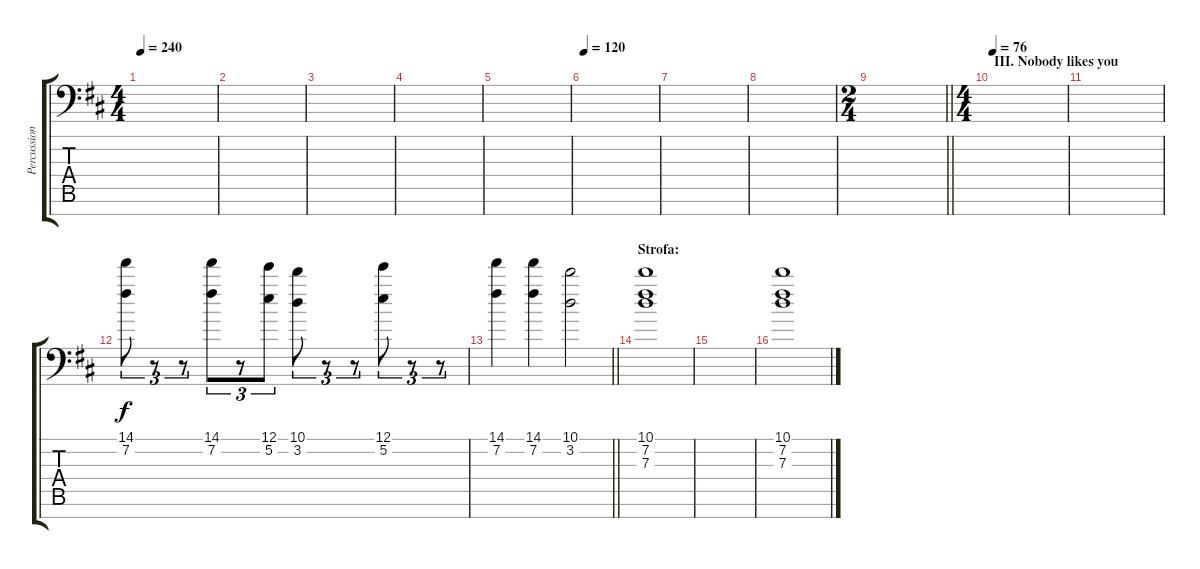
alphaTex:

\track ("Percussioni" "Percussion") {instrument acousticguitarsteel}
\staff {score tabs}
\tuning (E4 B3 G3 D3 A2 E2 C-1) {hide}
\ts (4 4)
\tempo 240
\clef f4
\ks d
|
|
|
|
|
\tempo 120
|
|
|
\ts (2 4)
\barLineRight lightlight
|
\ts (4 4)
\section ("" "III. Nobody likes you")
\tempo 76
|
|
(14.1 7.2).8{tu (3 2) volume 13 instrument tubularbells} r.8{tu (3 2)} r.8{tu (3 2)} (14.1 7.2).8{tu (3 2)} r.8{tu (3 2)} (12.1 5.2).8{tu (3 2)} (10.1 3.2).8{tu (3 2)} r.8{tu (3 2)} r.8{tu (3 2)} (12.1 5.2).8{tu (3 2)} r.8{tu (3 2)} r.8{tu (3 2)} |
\barLineRight lightlight
(14.1 7.2).4 (14.1 7.2).4 (10.1 3.2).2 |
\section ("" "Strofa:")
(10.1 7.2 7.3).1 |
|
(10.1 7.2 7.3).1
